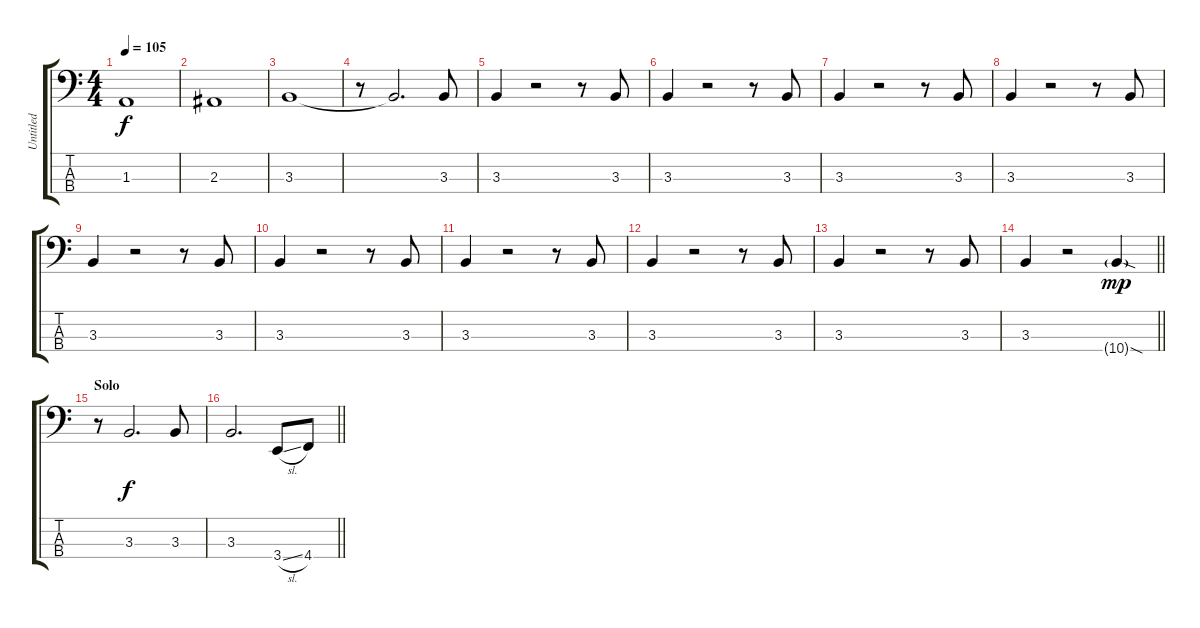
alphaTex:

\track ("Untitled" "Untitled") {instrument electricbasspick}
\staff {score tabs}
\tuning (Gb2 Db2 Ab1 Db1) {hide}
\ts (4 4)
\tempo 105
\clef f4
\ks c
1.3.1{dy f} |
2.3.1 |
3.3.1 |
r.8 3.3{t}.2{d} 3.3.8 |
3.3.4 r.2 r.8 3.3.8 |
3.3.4 r.2 r.8 3.3.8 |
3.3.4 r.2 r.8 3.3.8 |
3.3.4 r.2 r.8 3.3.8 |
3.3.4 r.2 r.8 3.3.8 |
3.3.4 r.2 r.8 3.3.8 |
3.3.4 r.2 r.8 3.3.8 |
3.3.4 r.2 r.8 3.3.8 |
3.3.4 r.2 r.8 3.3.8 |
\barLineRight lightlight
3.3.4 r.2 10.4{sod g}.4{dy mp} |
\section ("" "Solo")
r.8 3.3.2{d dy f} 3.3.8 |
\barLineRight lightlight
3.3.2{d} 3.4{sl}.8 4.4.8
